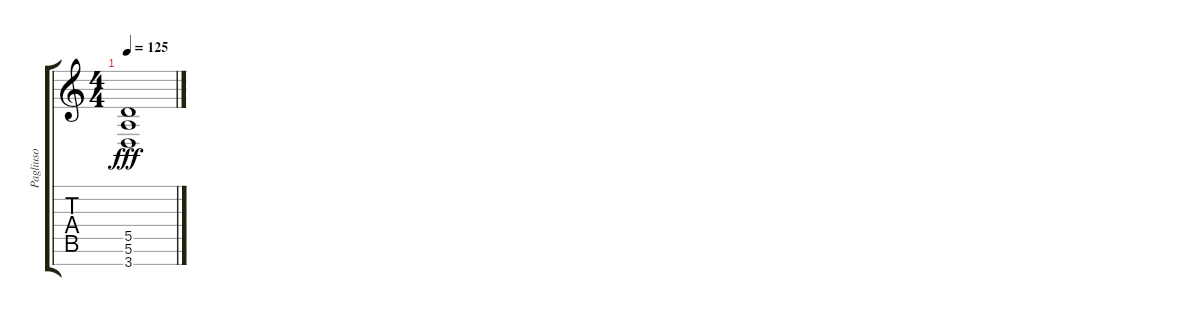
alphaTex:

\track ("Pagliuso" "Pagliuso") {instrument distortionguitar}
\staff {score tabs}
\tuning (E4 B3 G3 D3 A2 E2 B1) {hide}
\ts (4 4)
\tempo 125
\clef g2
\ks c
(5.5 5.6 3.7).1{dy fff}
